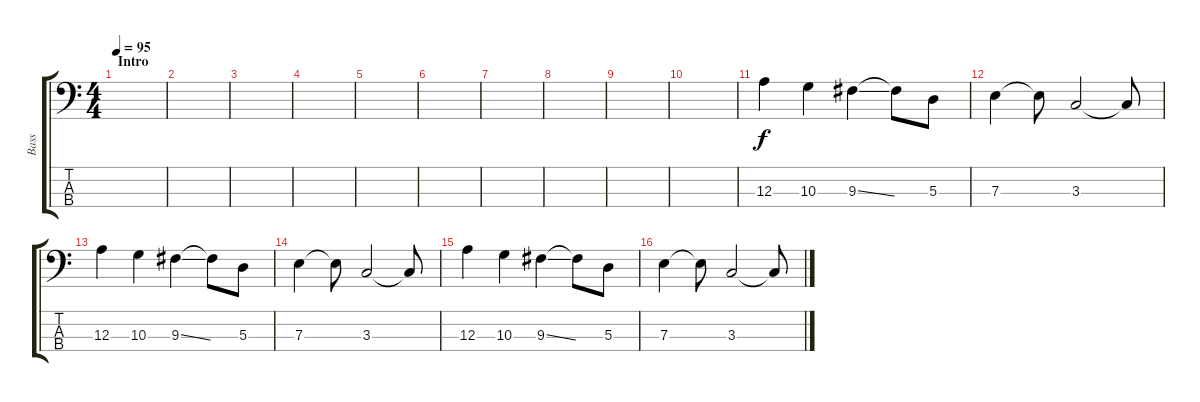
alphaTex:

\track ("Bass" "Bass") {instrument electricbassfinger}
\staff {score tabs}
\tuning (G2 D2 A1 E1) {hide}
\ts (4 4)
\section ("" "Intro")
\tempo 95
\clef f4
\ks c
|
|
|
|
|
|
|
|
|
|
12.3.4 10.3.4 9.3{ss}.4 9.3{t}.8 5.3.8 |
7.3.4 7.3{t}.8 3.3.2 3.3{t}.8 |
12.3.4 10.3.4 9.3{ss}.4 9.3{t}.8 5.3.8 |
7.3.4 7.3{t}.8 3.3.2 3.3{t}.8 |
12.3.4 10.3.4 9.3{ss}.4 9.3{t}.8 5.3.8 |
7.3.4 7.3{t}.8 3.3.2 3.3{t}.8
